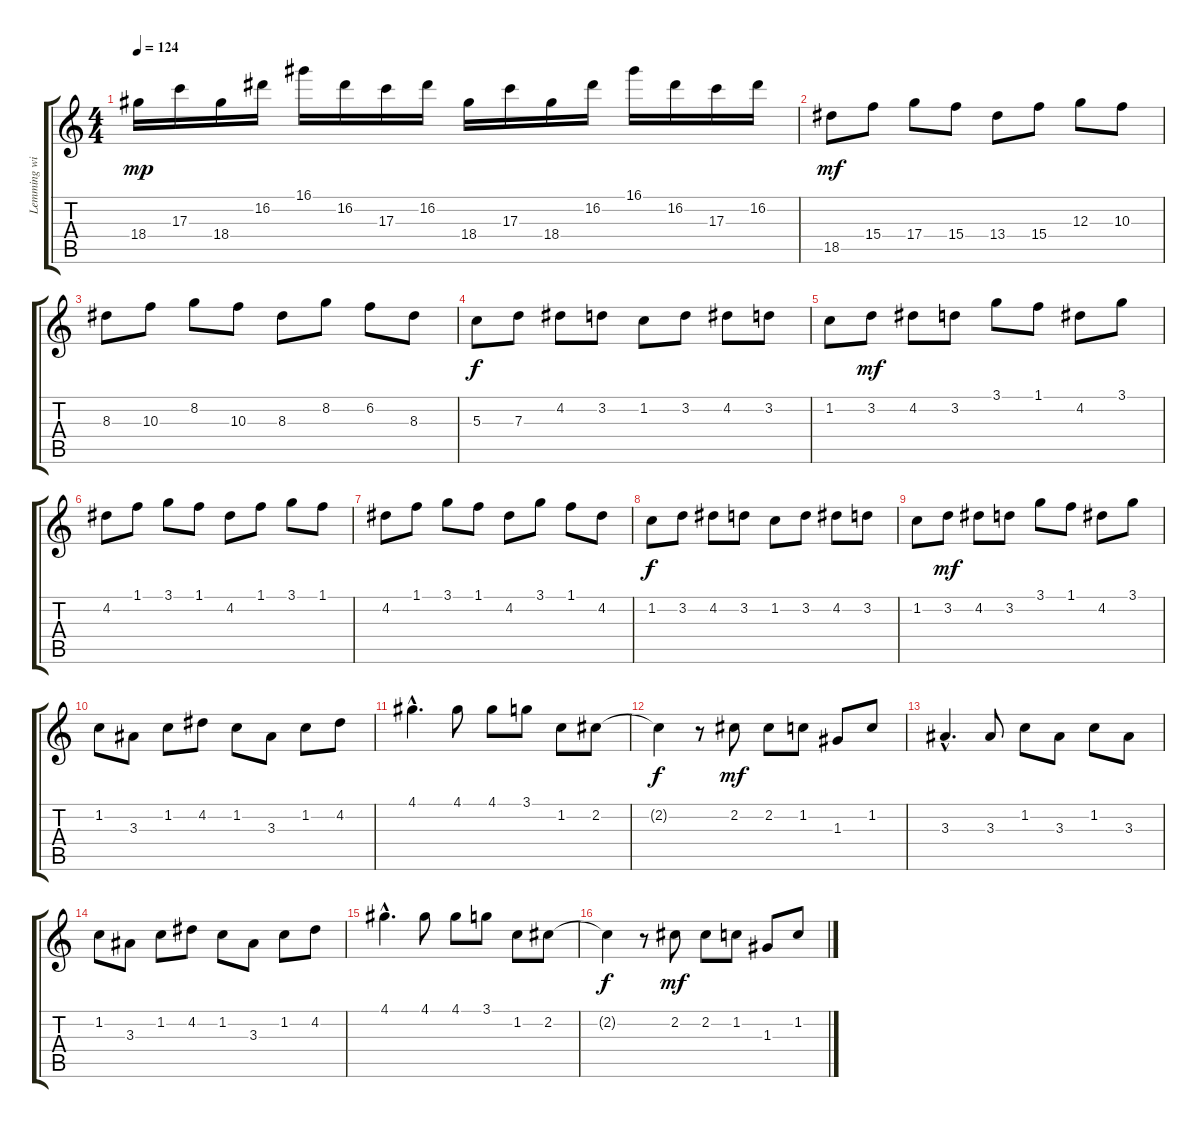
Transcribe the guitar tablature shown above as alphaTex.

\track ("Lemming with Guitar 2" "Lemming wi") {instrument distortionguitar}
\staff {score tabs}
\tuning (E4 B3 G3 D3 A2 E2) {hide}
\ts (4 4)
\tempo 124
\clef g2
\ks c
18.4.16{dy mp} 17.3.16 18.4.16 16.2.16 16.1.16 16.2.16 17.3.16 16.2.16 18.4.16 17.3.16 18.4.16 16.2.16 16.1.16 16.2.16 17.3.16 16.2.16 |
18.5.8{dy mf} 15.4.8 17.4.8 15.4.8 13.4.8 15.4.8 12.3.8 10.3.8 |
8.3.8 10.3.8 8.2.8 10.3.8 8.3.8 8.2.8 6.2.8 8.3.8 |
5.3.8{dy f} 7.3.8 4.2.8 3.2.8 1.2.8 3.2.8 4.2.8 3.2.8 |
1.2.8 3.2.8{dy mf} 4.2.8 3.2.8 3.1.8 1.1.8 4.2.8 3.1.8 |
4.2.8 1.1.8 3.1.8 1.1.8 4.2.8 1.1.8 3.1.8 1.1.8 |
4.2.8 1.1.8 3.1.8 1.1.8 4.2.8 3.1.8 1.1.8 4.2.8 |
1.2.8{dy f} 3.2.8 4.2.8 3.2.8 1.2.8 3.2.8 4.2.8 3.2.8 |
1.2.8 3.2.8{dy mf} 4.2.8 3.2.8 3.1.8 1.1.8 4.2.8 3.1.8 |
1.2.8 3.3.8 1.2.8 4.2.8 1.2.8 3.3.8 1.2.8 4.2.8 |
4.1{hac}.4{d} 4.1.8 4.1.8 3.1.8 1.2.8 2.2.8 |
2.2{t}.4{dy f} r.8 2.2.8{dy mf} 2.2.8 1.2.8 1.3.8 1.2.8 |
3.3{hac}.4{d} 3.3.8 1.2.8 3.3.8 1.2.8 3.3.8 |
1.2.8 3.3.8 1.2.8 4.2.8 1.2.8 3.3.8 1.2.8 4.2.8 |
4.1{hac}.4{d} 4.1.8 4.1.8 3.1.8 1.2.8 2.2.8 |
2.2{t}.4{dy f} r.8 2.2.8{dy mf} 2.2.8 1.2.8 1.3.8 1.2.8
